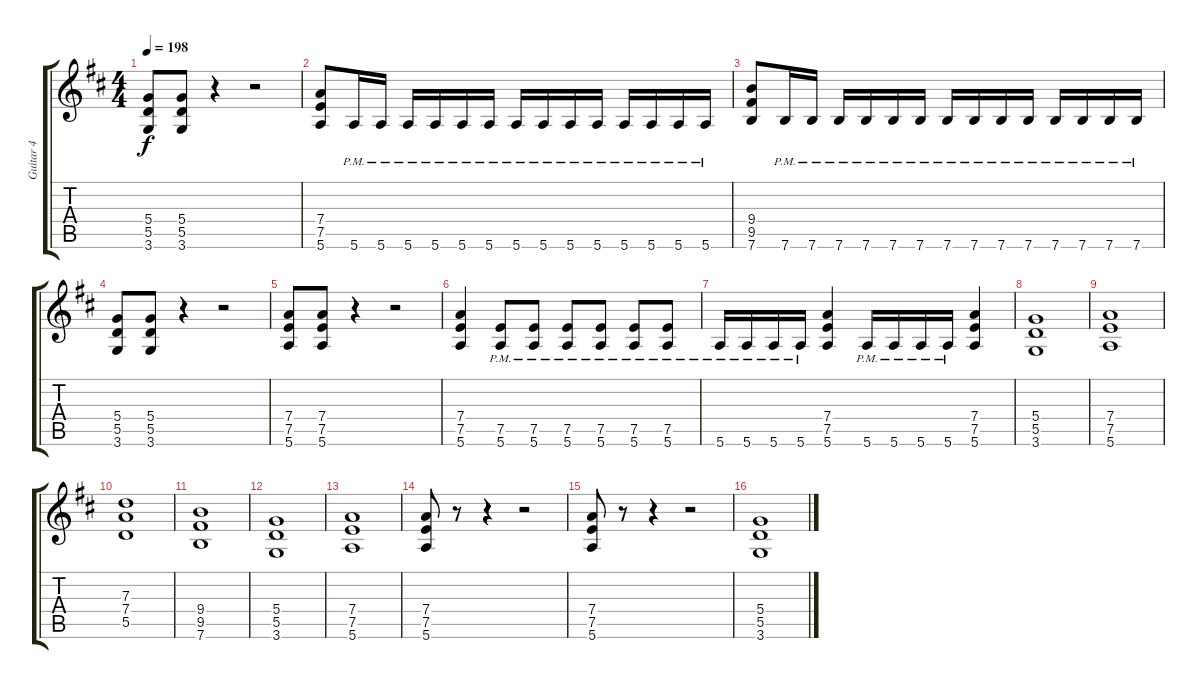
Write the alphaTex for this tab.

\track ("Guitar 4" "Guitar 4") {instrument distortionguitar}
\staff {score tabs}
\tuning (E4 B3 G3 D3 A2 E2) {hide}
\ts (4 4)
\tempo 198
\clef g2
\ks bminor
(5.4 5.5 3.6).8{dy f} (5.4 5.5 3.6).8 r.4 r.2 |
(7.4 7.5 5.6).8 5.6{pm}.16 5.6{pm}.16 5.6{pm}.16 5.6{pm}.16 5.6{pm}.16 5.6{pm}.16 5.6{pm}.16 5.6{pm}.16 5.6{pm}.16 5.6{pm}.16 5.6{pm}.16 5.6{pm}.16 5.6{pm}.16 5.6{pm}.16 |
(9.4 9.5 7.6).8 7.6{pm}.16 7.6{pm}.16 7.6{pm}.16 7.6{pm}.16 7.6{pm}.16 7.6{pm}.16 7.6{pm}.16 7.6{pm}.16 7.6{pm}.16 7.6{pm}.16 7.6{pm}.16 7.6{pm}.16 7.6{pm}.16 7.6{pm}.16 |
(5.4 5.5 3.6).8 (5.4 5.5 3.6).8 r.4 r.2 |
(7.4 7.5 5.6).8 (7.4 7.5 5.6).8 r.4 r.2 |
(7.4 7.5 5.6).4 (7.5{pm} 5.6{pm}).8 (7.5{pm} 5.6{pm}).8 (7.5{pm} 5.6{pm}).8 (7.5{pm} 5.6{pm}).8 (7.5{pm} 5.6{pm}).8 (7.5{pm} 5.6{pm}).8 |
5.6{pm}.16 5.6{pm}.16 5.6{pm}.16 5.6{pm}.16 (7.4 7.5 5.6).4 5.6{pm}.16 5.6{pm}.16 5.6{pm}.16 5.6{pm}.16 (7.4 7.5 5.6).4 |
(5.4 5.5 3.6).1 |
(7.4 7.5 5.6).1 |
(7.3 7.4 5.5).1 |
(9.4 9.5 7.6).1 |
(5.4 5.5 3.6).1 |
(7.4 7.5 5.6).1 |
(7.4 7.5 5.6).8 r.8 r.4 r.2 |
(7.4 7.5 5.6).8 r.8 r.4 r.2 |
(5.4 5.5 3.6).1
